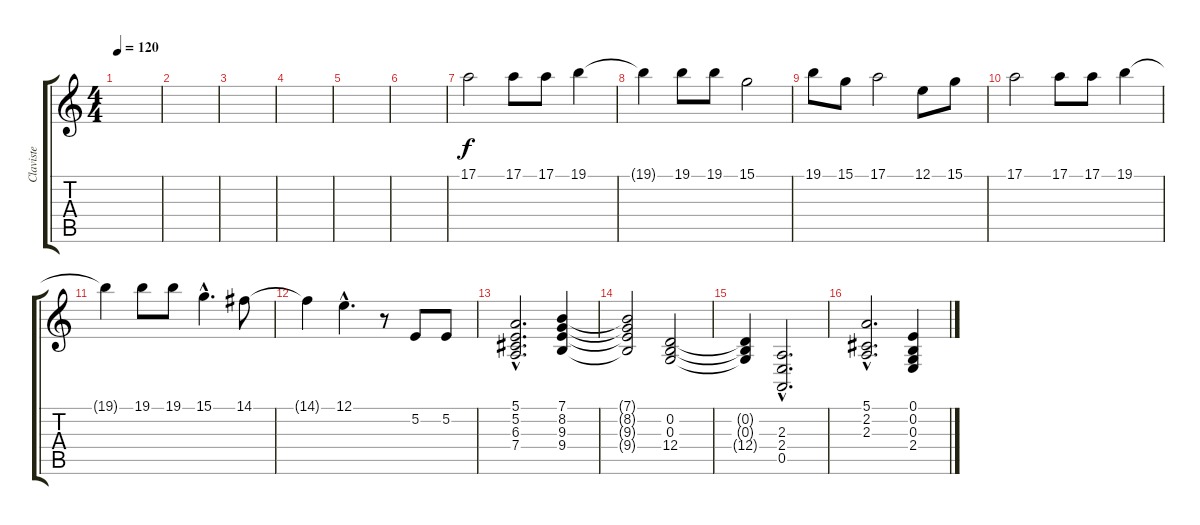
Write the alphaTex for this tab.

\track ("Claviste" "Claviste") {instrument stringensemble1}
\staff {score tabs}
\tuning (E4 B3 G3 D3 A2 E2) {hide}
\ts (4 4)
\tempo 120
\clef g2
\ks c
|
|
|
|
|
|
17.1.2{dy f} 17.1.8 17.1.8 19.1.4 |
19.1{t}.4 19.1.8 19.1.8 15.1.2 |
19.1.8 15.1.8 17.1.2 12.1.8 15.1.8 |
17.1.2 17.1.8 17.1.8 19.1.4 |
19.1{t}.4 19.1.8 19.1.8 15.1{hac}.4{d} 14.1.8 |
14.1{t}.4 12.1{hac}.4{d} r.8 5.2.8 5.2.8 |
(5.1{hac} 5.2{hac} 6.3{hac} 7.4{hac}).2{d} (7.1 8.2 9.3 9.4).4 |
(7.1{t} 8.2{t} 9.3{t} 9.4{t}).2 (0.2 0.3 12.4).2 |
(0.2{t} 0.3{t} 12.4{t}).4 (2.3{hac} 2.4{hac} 0.5{hac}).2{d} |
(5.1{hac} 2.2{hac} 2.3{hac}).2{d} (0.1 0.2 0.3 2.4).4
